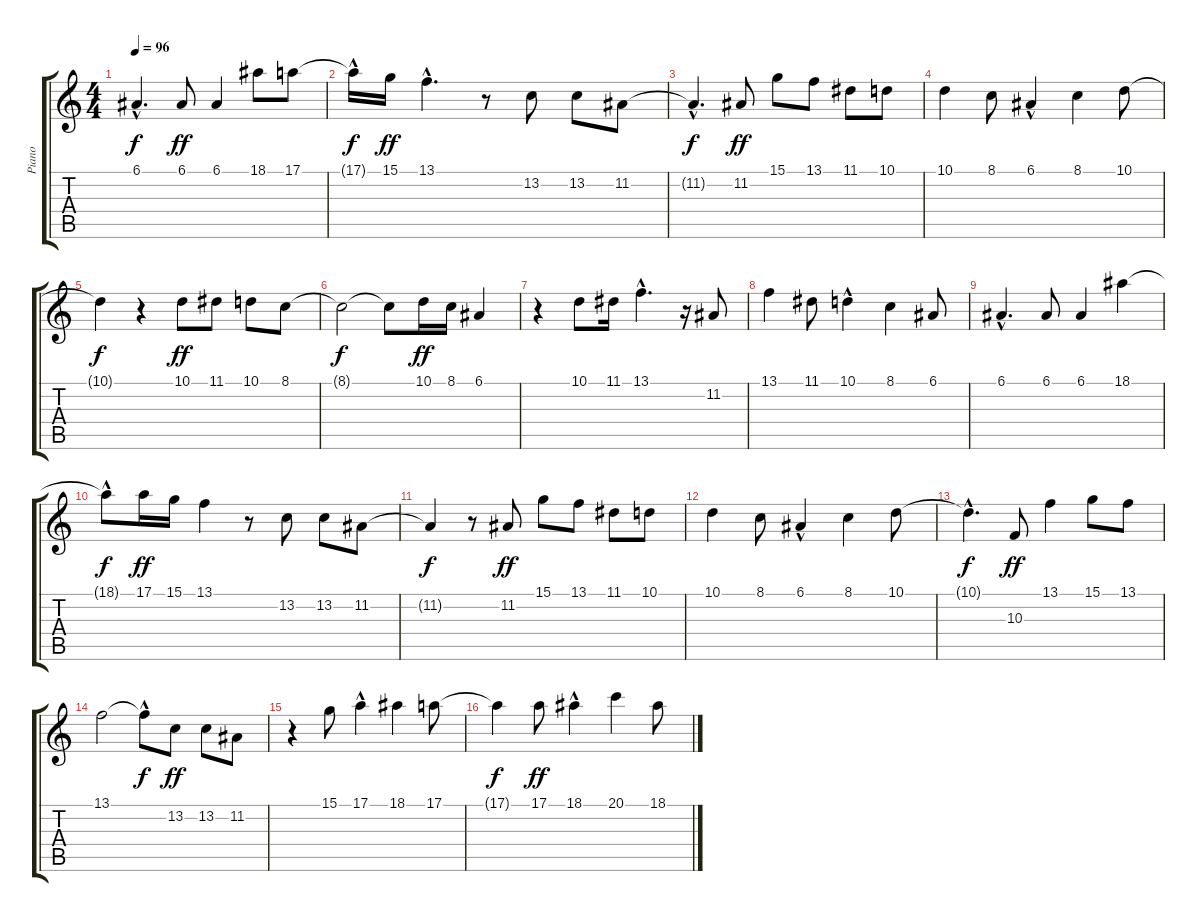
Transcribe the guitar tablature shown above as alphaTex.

\track ("Piano" "Piano") {instrument acousticgrandpiano}
\staff {score tabs}
\tuning (E4 B3 G3 D3 A2 E2) {hide}
\ts (4 4)
\tempo 96
\clef g2
\ks c
6.1{hac t}.4{d dy f} 6.1.8{dy ff} 6.1.4 18.1.8 17.1.8 |
17.1{hac t}.16{dy f} 15.1.16{dy ff} 13.1{hac}.4{d} r.8 13.2.8 13.2.8 11.2.8 |
11.2{hac t}.4{d dy f} 11.2.8{dy ff} 15.1.8 13.1.8 11.1.8 10.1.8 |
10.1.4 8.1.8 6.1{hac}.4 8.1.4 10.1.8 |
10.1{t}.4{dy f} r.4 10.1.8{dy ff} 11.1.8 10.1.8 8.1.8 |
8.1{t}.2{dy f} 8.1{t}.8 10.1.16{dy ff} 8.1.16 6.1.4 |
r.4 10.1.8 11.1.16 13.1{hac}.4{d} r.16 11.2.8 |
13.1.4 11.1.8 10.1{hac}.4 8.1.4 6.1.8 |
6.1{hac}.4{d} 6.1.8 6.1.4 18.1.4 |
18.1{hac t}.8{dy f} 17.1.16{dy ff} 15.1.16 13.1.4 r.8 13.2.8 13.2.8 11.2.8 |
11.2{t}.4{dy f} r.8 11.2.8{dy ff} 15.1.8 13.1.8 11.1.8 10.1.8 |
10.1.4 8.1.8 6.1{hac}.4 8.1.4 10.1.8 |
10.1{hac t}.4{d dy f} 10.3.8{dy ff} 13.1.4 15.1.8 13.1.8 |
13.1.2 13.1{hac t}.8{dy f} 13.2.8{dy ff} 13.2.8 11.2.8 |
r.4 15.1.8 17.1{hac}.4 18.1.4 17.1.8 |
17.1{t}.4{dy f} 17.1.8{dy ff} 18.1{hac}.4 20.1.4 18.1.8
